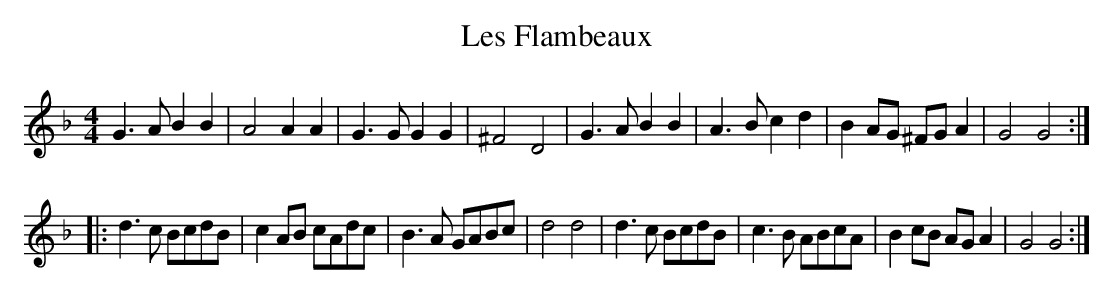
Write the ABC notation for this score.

X:1
T:Les Flambeaux
M:4/4
L:1/4
K:Dmin
G>ABB | A2AA | G>G GG | ^F2 D2 | G>ABB | A>Bcd | B A/G/ ^F/G/ A  | G2 G2 ::
d>c B/c/d/B/ | cA/B/ c/A/d/c/ | B>A G/A/B/c/ | d2d2 | d>c B/c/d/B/ | c>B A/B/c/A/ | Bc/B/ A/G/A | G2G2 :|
